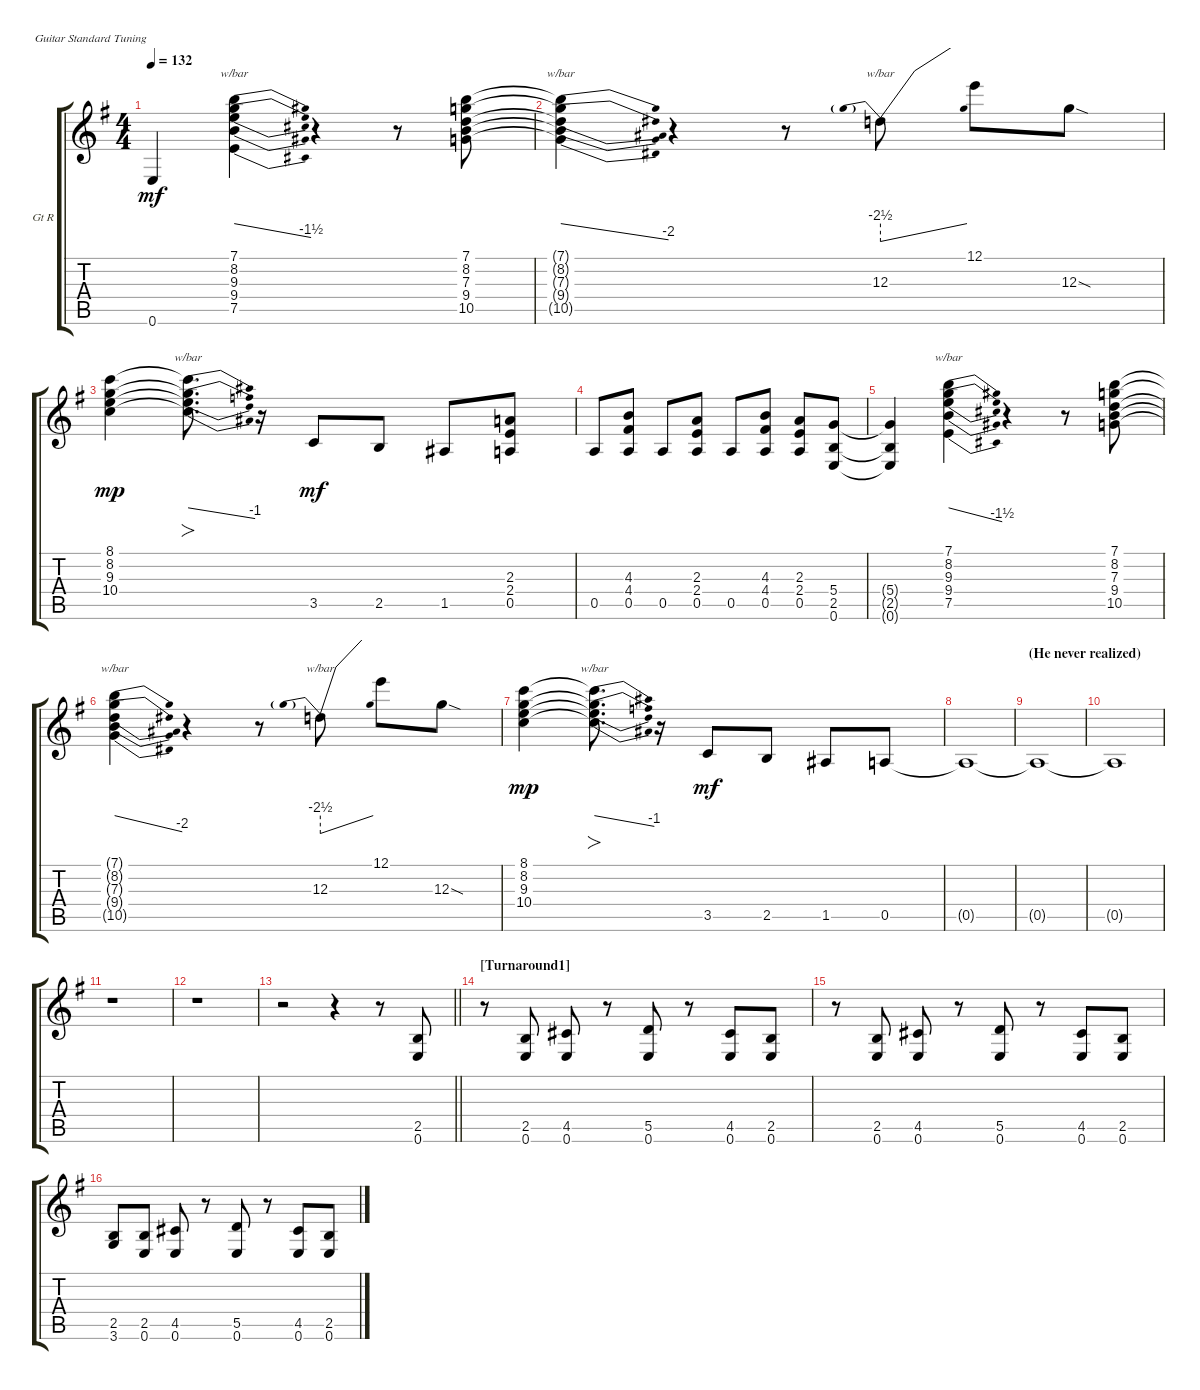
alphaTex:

\bracketExtendMode groupsimilarinstruments
\firstSystemTrackNameOrientation horizontal
\otherSystemsTrackNameOrientation horizontal
\track ("Guitar - right" "Gt R") {instrument acousticguitarsteel}
\staff {score tabs}
\tuning (E4 B3 G3 D3 A2 E2)
\ts (4 4)
\tempo 132
\clef g2
\ks g
0.6.4{dy mf} (7.1 8.2 9.3 9.4 7.5).4{tbe (dive default 36.6 0 59.4 -6)} r.4 r.8 (7.1 8.2 7.3 9.4 10.5).8 |
(7.1{t} 8.2{t} 7.3{t} 9.4{t} 10.5{t}).4{tbe (dive default 29.4 0 60 -8)} r.4 r.8 12.3.8{tbe (predivedive default 0 -10 46.199999999999996 0)} 12.1.8 12.3{sod}.8 |
(8.1 8.2 9.3 10.4).4{dy mp} (8.1{t} 8.2{t} 9.3{t} 10.4{t}).8{fo d tbe (dive default 9 0 59.4 -4)} r.16 3.5.8{dy mf} 2.5.8 1.5.8 (2.4 0.5 2.3).8 |
0.5.8 (4.4 0.5 4.3).8 0.5.8 (2.4 0.5 2.3).8 0.5.8 (4.4 0.5 4.3).8 (2.4 0.5 2.3).8 (0.6 2.5 5.4).8 |
(0.6{t} 2.5{t} 5.4{t}).4 (7.1 8.2 9.3 9.4 7.5).4{tbe (dive default 36.6 0 59.4 -6)} r.4 r.8 (7.1 8.2 7.3 9.4 10.5).8 |
(7.1{t} 8.2{t} 7.3{t} 9.4{t} 10.5{t}).4{tbe (dive default 29.4 0 60 -8)} r.4 r.8 12.3.8{tbe (predivedive default 0 -10 46.199999999999996 0)} 12.1.8 12.3{sod}.8 |
(8.1 8.2 9.3 10.4).4{dy mp} (8.1{t} 8.2{t} 9.3{t} 10.4{t}).8{fo d tbe (dive default 9 0 59.4 -4)} r.16 3.5.8{dy mf} 2.5.8 1.5.8 0.5.8 |
0.5{t}.1 |
\section ("" "(He never realized)")
0.5{t}.1 |
0.5{t}.1 |
r.1 |
r.1 |
\barLineRight lightlight
r.2 r.4 r.8 (2.5 0.6).8 |
\section ("" "[Turnaround1] ")
r.8 (2.5 0.6).8 (4.5 0.6).8 r.8 (5.5 0.6).8 r.8 (4.5 0.6).8 (2.5 0.6).8 |
r.8 (2.5 0.6).8 (4.5 0.6).8 r.8 (5.5 0.6).8 r.8 (4.5 0.6).8 (2.5 0.6).8 |
(2.5 3.6).8 (2.5 0.6).8 (4.5 0.6).8 r.8 (5.5 0.6).8 r.8 (4.5 0.6).8 (2.5 0.6).8
